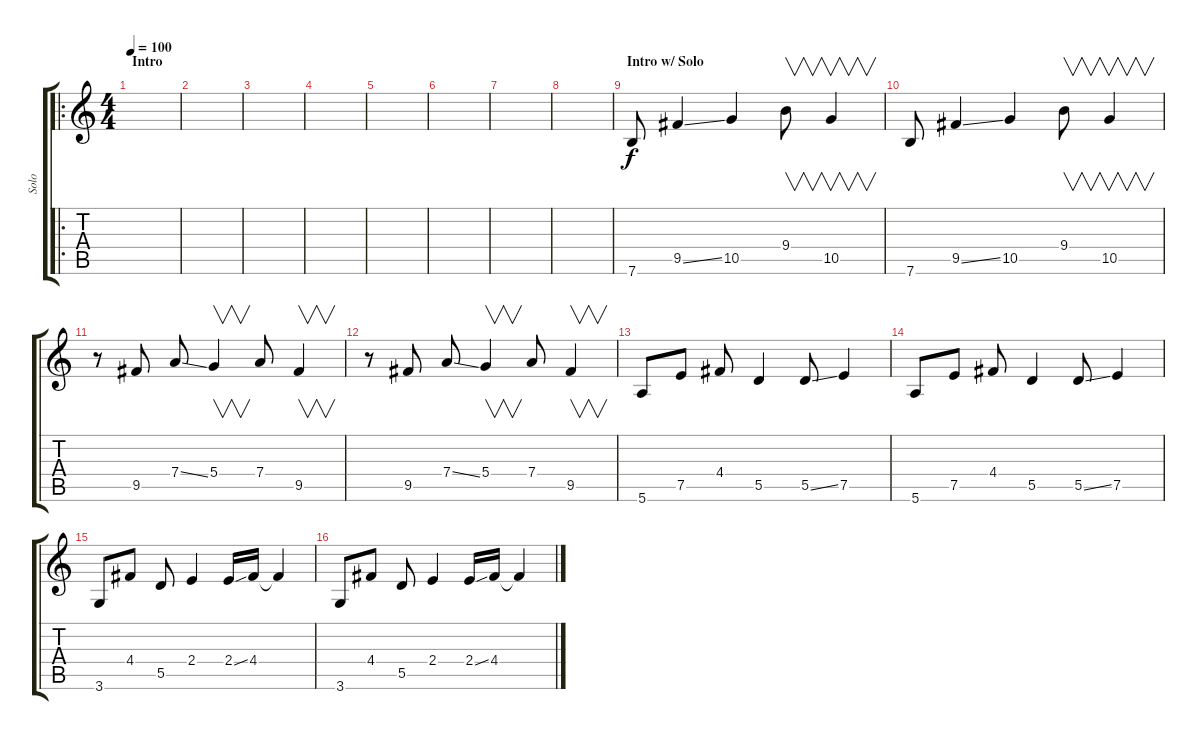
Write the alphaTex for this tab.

\track ("Solo" "Solo") {instrument overdrivenguitar}
\staff {score tabs}
\tuning (E4 B3 G3 D3 A2 E2) {hide}
\ro
\ts (4 4)
\section ("" "Intro")
\tempo 100
\clef g2
\ks c
|
|
|
|
|
|
|
|
\section ("" "Intro w/ Solo")
7.6.8 9.5{ss}.4 10.5.4 9.4.8{v} 10.5.4{v} |
7.6.8 9.5{ss}.4 10.5.4 9.4.8{v} 10.5.4{v} |
r.8 9.5.8 7.4{ss}.8 5.4.4{v} 7.4.8 9.5.4{v} |
r.8 9.5.8 7.4{ss}.8 5.4.4{v} 7.4.8 9.5.4{v} |
5.6.8 7.5.8 4.4.8 5.5.4 5.5{ss}.8 7.5.4 |
5.6.8 7.5.8 4.4.8 5.5.4 5.5{ss}.8 7.5.4 |
3.6.8 4.4.8 5.5.8 2.4.4 2.4{ss}.16 4.4.16 4.4{t}.4 |
3.6.8 4.4.8 5.5.8 2.4.4 2.4{ss}.16 4.4.16 4.4{t}.4
